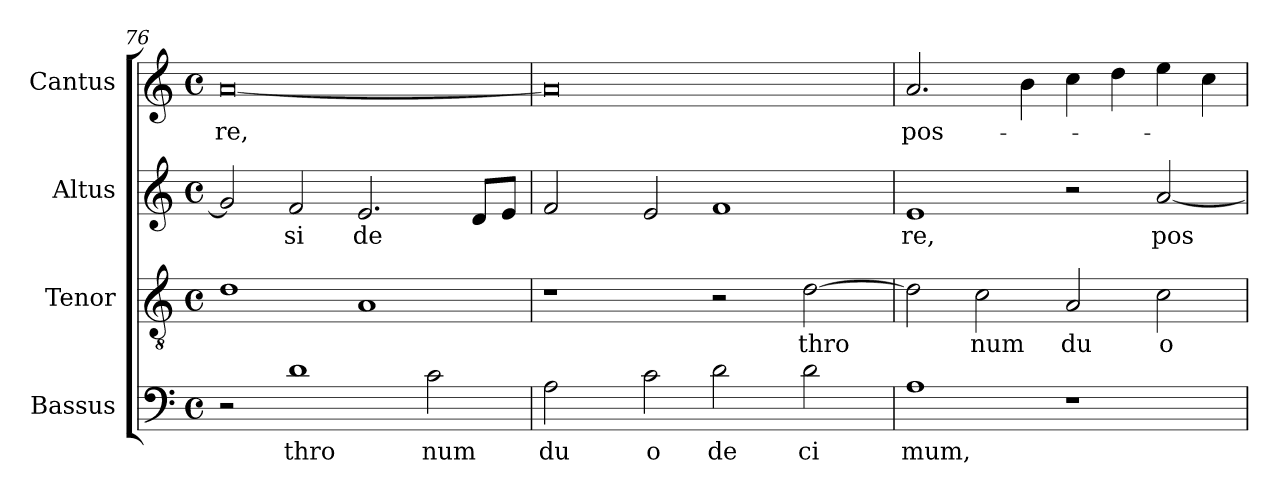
**kern	**text	**kern	**text	**kern	**text	**kern	**text
*part4	*part4	*part3	*part3	*part2	*part2	*part1	*part1
*staff4	*staff4	*staff3	*staff3	*staff2	*staff2	*staff1	*staff1
*I"Bassus	*	*I"Tenor	*	*I"Altus	*	*I"Cantus	*
*clefF4	*	*clefGv2	*	*clefG2	*	*clefG2	*
*	*	*	*	*k[]	*	*k[]	*
*	*	*	*	*C:	*	*C:	*
*M4/4	*	*M4/4	*	*M4/4	*	*M4/4	*
*met(c)	*	*met(c)	*	*met(c)	*	*met(c)	*
=76	=76	=76	=76	=76	=76	=76	=76
!	!	!	!	!	!	!	!LO:LY:b:cj
2r	.	1d	.	2g/]	.	[>0a	-re,
!	!LO:LY:b:cj	!	!	!	!LO:LY:b:cj	!	!
1d	thro	.	.	2f/	si	.	.
!	!	!	!	!	!LO:LY:b:cj	!	!
.	.	1A	.	2.e/	de	.	.
!	!LO:LY:b:cj	!	!	!	!	!	!
2c\	num	.	.	.	.	.	.
.	.	.	.	8d/L	.	.	.
.	.	.	.	8e/J	.	.	.
!!LO:PB:g=z
=77	=77	=77	=77	=77	=77	=77	=77
!	!LO:LY:b:cj	!	!	!	!	!	!
*	*	*	*	*^	*	*	*
2A\	du	1r	.	2f/	4ryy	.	0a]	.
.	.	.	.	.	32ryy	.	.	.
.	.	.	.	.	1ryy	.	.	.
!	!LO:LY:b:cj	!	!	!	!	!	!	!
2c\	o	.	.	2e/	.	.	.	.
!	!LO:LY:b:cj	!	!	!	!	!	!	!
2d\	de	2r	.	1f	.	.	.	.
.	.	.	.	.	2ryy	.	.	.
!	!LO:LY:b:cj	!	!LO:LY:b	!	!	!	!	!
2d\	ci	[>2d\	thro	.	.	.	.	.
.	.	.	.	.	8..ryy	.	.	.
=78	=78	=78	=78	=78	=78	=78	=78	=78
!	!LO:LY:b:cj	!	!	!	!	!LO:LY:b:cj	!	!LO:LY:b
*	*	*	*	*v	*v	*	*	*
1A	mum,	2d\]	.	1e	re,	2.a/	pos-
!	!	!	!LO:LY:b:cj	!	!	!	!
.	.	2c\	num	.	.	.	.
.	.	.	.	.	.	4b\	.
!	!	!	!LO:LY:b:cj	!	!	!	!
1r	.	2A/	du	2r	.	4cc\	.
.	.	.	.	.	.	4dd\	.
!	!	!	!LO:LY:b:cj	!	!LO:LY:b	!	!
.	.	2c\	o	[<2a/	pos-	4ee\	.
.	.	.	.	.	.	4cc\	.
=	=	=	=	=	=	=	=
*-	*-	*-	*-	*-	*-	*-	*-
